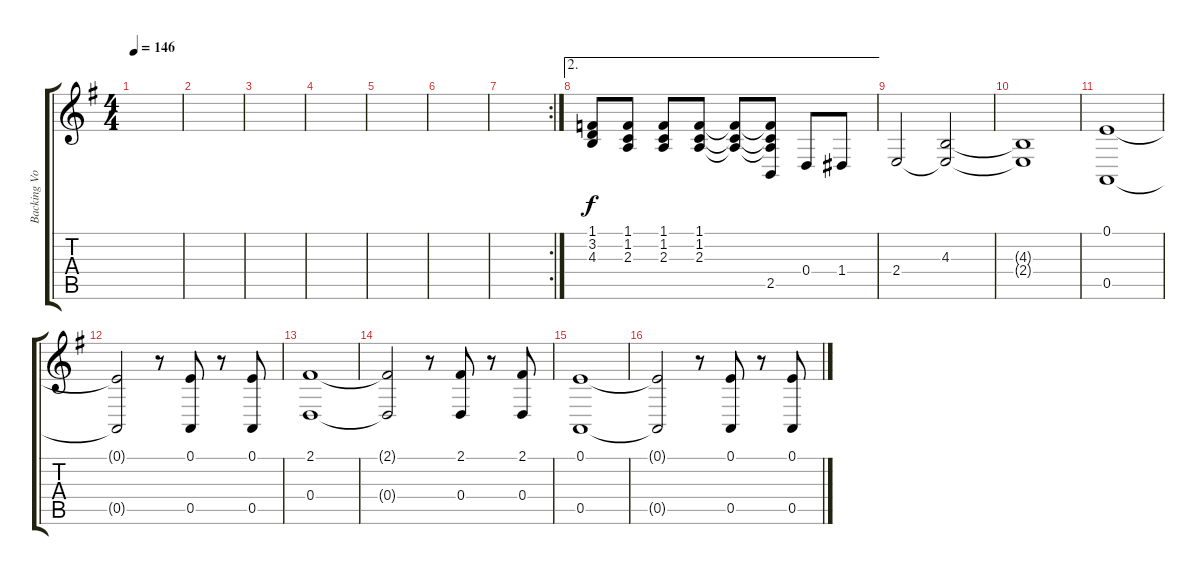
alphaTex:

\track ("Backing Vocals" "Backing Vo") {instrument tenorsax}
\staff {score tabs}
\tuning (E4 B3 G3 D3 A2 E2) {hide}
\ts (4 4)
\tempo 146
\clef g2
\ks g
|
|
|
|
|
|
\rc 2
|
\ae 2
(1.1 3.2 4.3).8 (1.1 1.2 2.3).8 (1.1 1.2 2.3).8 (1.1 1.2 2.3).8 (1.1{t} 1.2{t} 2.3{t}).8 (1.1{t} 1.2{t} 2.3{t} 2.5).8 0.4.8 1.4.8 |
2.4.2 (4.3 2.4{t}).2 |
(4.3{t} 2.4{t}).1 |
(0.1 0.5).1 |
(0.1{t} 0.5{t}).2 r.8 (0.1 0.5).8 r.8 (0.1 0.5).8 |
(2.1 0.4).1 |
(2.1{t} 0.4{t}).2 r.8 (2.1 0.4).8 r.8 (2.1 0.4).8 |
(0.1 0.5).1 |
(0.1{t} 0.5{t}).2 r.8 (0.1 0.5).8 r.8 (0.1 0.5).8
